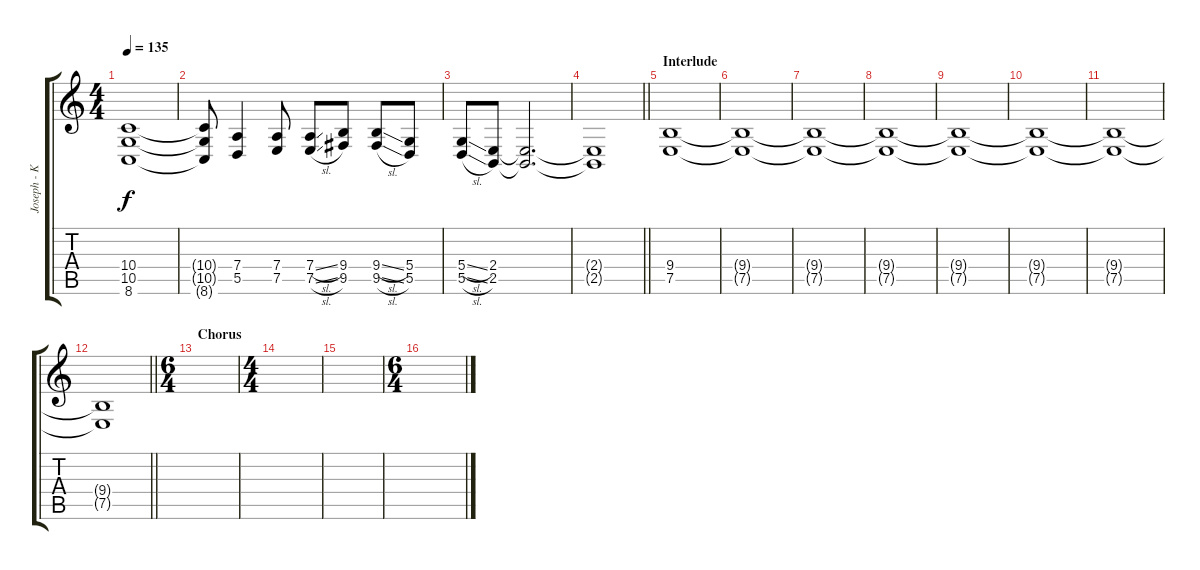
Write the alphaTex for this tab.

\track ("Joseph - Keyboards" "Joseph - K") {instrument pad2warm}
\staff {score tabs}
\tuning (E4 B3 G3 D3 A2 E2) {hide}
\ts (4 4)
\tempo 135
\clef g2
\ks c
(10.4 10.5 8.6).1{dy f} |
(10.4{t} 10.5{t} 8.6{t}).8 (7.4 5.5).4 (7.4 7.5).8 (7.4{sl} 7.5{sl}).8 (9.4 9.5).8 (9.4{sl} 9.5{sl}).8 (5.4 5.5).8 |
(5.4{sl} 5.5{sl}).8 (2.4 2.5).8 (2.4{t} 2.5{t}).2{d} |
\barLineRight lightlight
(2.4{t} 2.5{t}).1 |
\section ("" "Interlude")
(9.4 7.5).1 |
(9.4{t} 7.5{t}).1 |
(9.4{t} 7.5{t}).1 |
(9.4{t} 7.5{t}).1 |
(9.4{t} 7.5{t}).1 |
(9.4{t} 7.5{t}).1 |
(9.4{t} 7.5{t}).1 |
\barLineRight lightlight
(9.4{t} 7.5{t}).1 |
\ts (6 4)
\section ("" "Chorus")
|
\ts (4 4)
|
|
\ts (6 4)
